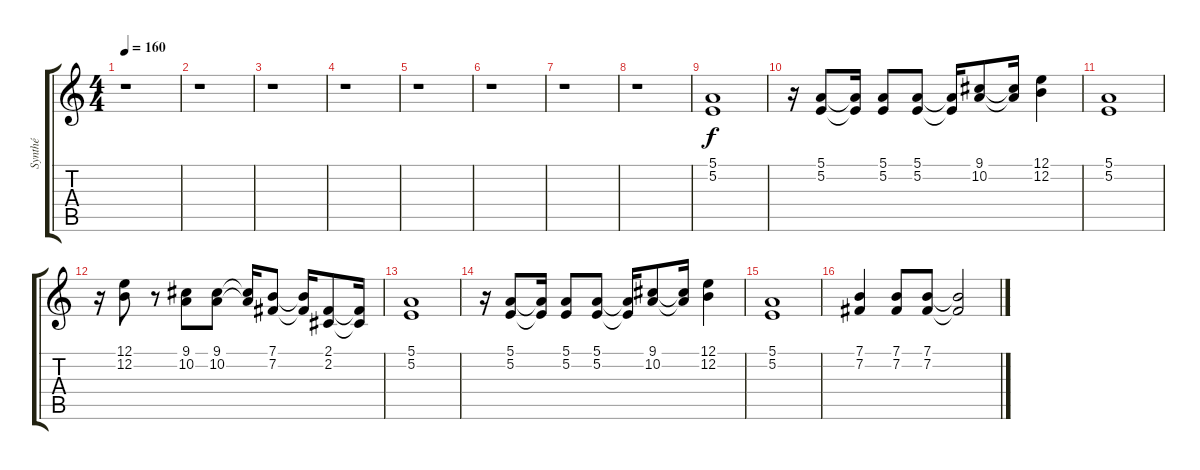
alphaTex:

\track ("Synthé" "Synthé") {instrument synthbrass2}
\staff {score tabs}
\tuning (E4 B3 G3 D3 A2 E2) {hide}
\ts (4 4)
\tempo 160
\clef g2
\ks c
r.1{dy f} |
r.1 |
r.1 |
r.1 |
r.1 |
r.1 |
r.1 |
r.1 |
(5.1 5.2).1 |
r.16 (5.1 5.2).8 (5.1{t} 5.2{t}).16 (5.1 5.2).8 (5.1 5.2).8 (5.1{t} 5.2{t}).16 (9.1 10.2).8 (9.1{t} 10.2{t}).16 (12.1 12.2).4 |
(5.1 5.2).1 |
r.16 (12.1 12.2).8 r.8 (9.1 10.2).8 (9.1 10.2).8 (9.1{t} 10.2{t}).16 (7.1 7.2).8 (7.1{t} 7.2{t}).16 (2.1 2.2).8 (2.1{t} 2.2{t}).16 |
(5.1 5.2).1 |
r.16 (5.1 5.2).8 (5.1{t} 5.2{t}).16 (5.1 5.2).8 (5.1 5.2).8 (5.1{t} 5.2{t}).16 (9.1 10.2).8 (9.1{t} 10.2{t}).16 (12.1 12.2).4 |
(5.1 5.2).1 |
(7.1 7.2).4 (7.1 7.2).8 (7.1 7.2).8 (7.1{t} 7.2{t}).2
